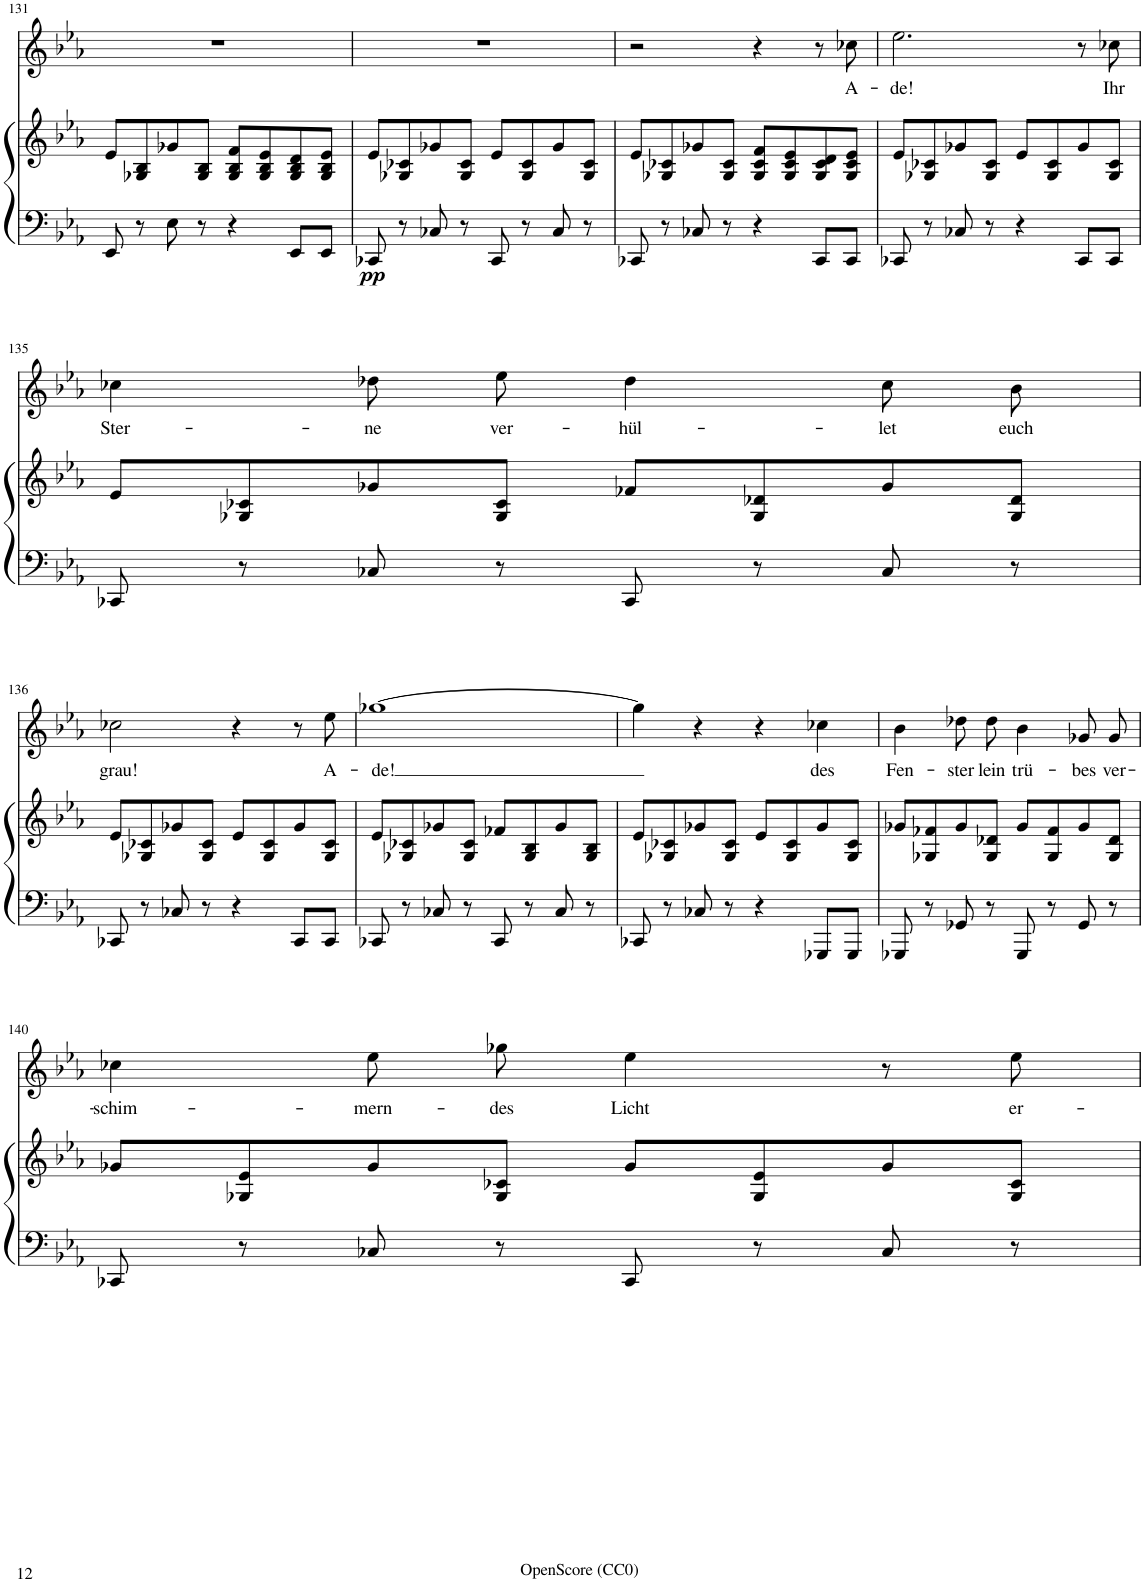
**kern	**kern	**dynam	**kern	**text
*part2	*part2	*part2	*part1	*part1
*staff3	*staff2	*staff2/3	*staff1	*staff1
*I"Piano	*	*	*I"Voice	*
*I'Pno	*	*	*	*
!!LO:PB:g=z
*clefF4	*clefG2	*	*clefG2	*
*k[b-e-a-]	*k[b-e-a-]	*	*k[b-e-a-]	*
*M4/4	*M4/4	*	*M4/4	*
*met(c)	*met(c)	*	*met(c)	*
=131	=131	=131	=131	=131
8EE-/	8e-/L	.	1r	.
8r	8G-X/ 8B-/	.	.	.
8E-\	8g-X/	.	.	.
8r	8G-/ 8B-/J	.	.	.
4r	8G-/ 8B-/ 8f/L	.	.	.
.	8G-/ 8B-/ 8e-/	.	.	.
8EE-/L	8G-/ 8B-/ 8d/	.	.	.
8EE-/J	8G-/ 8B-/ 8e-/J	.	.	.
=132	=132	=132	=132	=132
!	!	!LO:DY:b=2	!	!
8CC-X/	8e-/L	pp	1r	.
8r	8G-X/ 8c-X/	.	.	.
8C-X/	8g-X/	.	.	.
8r	8G-/ 8c-/J	.	.	.
8CC-/	8e-/L	.	.	.
8r	8G-/ 8c-/	.	.	.
8C-/	8g-/	.	.	.
8r	8G-/ 8c-/J	.	.	.
=133	=133	=133	=133	=133
8CC-X/	8e-/L	.	2r	.
8r	8G-X/ 8c-X/	.	.	.
8C-X/	8g-X/	.	.	.
8r	8G-/ 8c-/J	.	.	.
4r	8G-/ 8c-/ 8f/L	.	4r	.
.	8G-/ 8c-/ 8e-/	.	.	.
8CC-/L	8G-/ 8c-/ 8d/	.	8r	.
!	!	!	!	!LO:LY:b
8CC-/J	8G-/ 8c-/ 8e-/J	.	8cc-X\	A-
=134	=134	=134	=134	=134
!	!	!	!	!LO:LY:b
8CC-X/	8e-/L	.	2.ee-\	-de!
8r	8G-X/ 8c-X/	.	.	.
8C-X/	8g-X/	.	.	.
8r	8G-/ 8c-/J	.	.	.
4r	8e-/L	.	.	.
.	8G-/ 8c-/	.	.	.
8CC-/L	8g-/	.	8r	.
!	!	!	!	!LO:LY:b
8CC-/J	8G-/ 8c-/J	.	8cc-X\	Ihr
!!LO:LB:g=z
=135	=135	=135	=135	=135
!	!	!	!	!LO:LY:b
8CC-X/	8e-/L	.	4cc-X\	Ster-
8r	8G-X/ 8c-X/	.	.	.
!	!	!	!	!LO:LY:b
8C-X/	8g-X/	.	8dd-X\L	-ne
!	!	!	!	!LO:LY:b
8r	8G-/ 8c-/J	.	8ee-\J	ver-
!	!	!	!	!LO:LY:b
8CC-/	8f-X/L	.	4dd-\	-hül-
8r	8G-/ 8d-X/	.	.	.
!	!	!	!	!LO:LY:b
8C-/	8g-/	.	8cc-\L	-let
!	!	!	!	!LO:LY:b
8r	8G-/ 8d-/J	.	8b-\J	euch
!!LO:LB:g=z
=136	=136	=136	=136	=136
!	!	!	!	!LO:LY:b
8CC-X/	8e-/L	.	2cc-X\	grau!
8r	8G-X/ 8c-X/	.	.	.
8C-X/	8g-X/	.	.	.
8r	8G-/ 8c-/J	.	.	.
4r	8e-/L	.	4r	.
.	8G-/ 8c-/	.	.	.
8CC-/L	8g-/	.	8r	.
!	!	!	!	!LO:LY:b
8CC-/J	8G-/ 8c-/J	.	8ee-\	A-
=137	=137	=137	=137	=137
!	!	!	!	!LO:LY:b
8CC-X/	8e-/L	.	[1gg-X	-de!
8r	8G-X/ 8c-X/	.	.	.
8C-X/	8g-X/	.	.	.
8r	8G-/ 8c-/J	.	.	.
8CC-/	8f-X/L	.	.	.
8r	8G-/ 8B-/	.	.	.
8C-/	8g-/	.	.	.
8r	8G-/ 8B-/J	.	.	.
=138	=138	=138	=138	=138
8CC-X/	8e-/L	.	4gg-\]	.
8r	8G-X/ 8c-X/	.	.	.
8C-X/	8g-X/	.	4r	.
8r	8G-/ 8c-/J	.	.	.
4r	8e-/L	.	4r	.
.	8G-/ 8c-/	.	.	.
!	!	!	!	!LO:LY:b
8GGG-X/L	8g-/	.	4cc-X\	des
8GGG-/J	8G-/ 8c-/J	.	.	.
=139	=139	=139	=139	=139
!	!	!	!	!LO:LY:b
8GGG-X/	8g-X/L	.	4b-\	Fen-
8r	8G-X/ 8f-X/	.	.	.
!	!	!	!	!LO:LY:b
8GG-X/	8g-/	.	8dd-X\L	-ster-
!	!	!	!	!LO:LY:b
8r	8G-/ 8d-X/J	.	8dd-\J	-lein
!	!	!	!	!LO:LY:b
8GGG-/	8g-/L	.	4b-\	trü-
8r	8G-/ 8f-/	.	.	.
!	!	!	!	!LO:LY:b
8GG-/	8g-/	.	8g-X/L	-bes
!	!	!	!	!LO:LY:b
8r	8G-/ 8d-/J	.	8g-/J	ver-
!!LO:LB:g=z
=140	=140	=140	=140	=140
!	!	!	!	!LO:LY:b
8CC-X/	8g-X/L	.	4cc-X\	-schim-
8r	8G-X/ 8e-/	.	.	.
!	!	!	!	!LO:LY:b
8C-X/	8g-/	.	8ee-\L	-mern-
!	!	!	!	!LO:LY:b
8r	8G-/ 8c-X/J	.	8gg-X\J	-des
!	!	!	!	!LO:LY:b
8CC-/	8g-/L	.	4ee-\	Licht
8r	8G-/ 8e-/	.	.	.
8C-/	8g-/	.	8r	.
!	!	!	!	!LO:LY:b
8r	8G-/ 8c-/J	.	8ee-\	er-
=	=	=	=	=
*-	*-	*-	*-	*-
